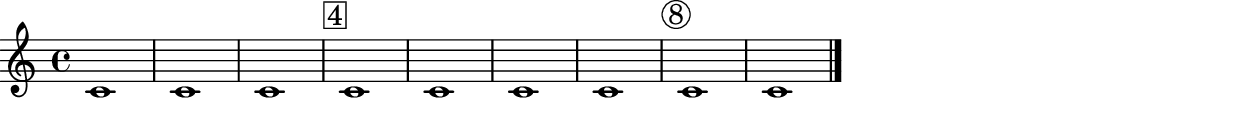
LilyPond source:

%% Generated by lilypond-book
%% Options: [exampleindent=10.16\mm,indent=0\mm,line-width=160\mm]
\include "lilypond-book-preamble.ly"


% ****************************************************************
% Start cut-&-pastable-section
% ****************************************************************

#(ly:set-option 'eps-box-padding 3.000000)



\paper {
  indent = 0\mm
  line-width = 160\mm
  % offset the left padding, also add 1mm as lilypond creates cropped
  % images with a little space on the right
  line-width = #(- line-width (* mm  3.000000) (* mm 1))
}

\layout {
  
}




% ****************************************************************
% ly snippet:
% ****************************************************************
\sourcefilename "snippets/printing-bar-numbers-inside-boxes-or-circles.ly"
\sourcefileline 0
%% DO NOT EDIT this file manually; it was automatically
%% generated from the LilyPond Snippet Repository
%% (http://lsr.di.unimi.it).
%%
%% Make any changes in the LSR itself, or in
%% `Documentation/snippets/new/`, then run
%% `scripts/auxiliar/makelsr.pl`.
%%
%% This file is in the public domain.

\version "2.23.13"

\header {
%% Translation of GIT committish: a8a85e19654e46d725563e6deba44083ef137a2c
  texidocja = "
小節番号は四角や丸の中に表示することができます。
"
  doctitleja = "小節番号を四角や丸の中に表示する"

%% Translation of GIT committish: 2f3474d9af596d677ed5b7ce720ae4d0954a6b51
  texidocit = "
I numeri di battuta possono apparire anche all'interno di rettangoli o cerchi.

"
  doctitleit = "Numeri di battuta racchiusi in rettangoli o cerchi"

%% Translation of GIT committish: a3fd5364fc4f247579da0ed2bfea887ab37285c6
  texidocfr = "
Les numéros de mesure peuvent être encadrés ou entourés d'un cercle.
"

  doctitlefr = "Inscrire le numéro de mesure dans un cadre ou un cercle"

%% Translation of GIT committish: 8ffecf6be17c6ec2ff87cf31873121a8cce29b09
  texidoces = "
Los números de compás también se pueden imprimir dentro de rectángulos o de circunferencias.

"
  doctitlees = "Imprimir números de compás dentro de rectángulos o circunferencias"

%% Translation of GIT committish: 0a868be38a775ecb1ef935b079000cebbc64de40
  texidocde = "
Taktnummern können auch in Boxen oder Kreisen gesetzt werden.

"
  doctitlede = "Setzen von Taktnummern in Kästen oder Kreisen"



%% Translation of GIT committish: 8ffecf6be17c6ec2ff87cf31873121a8cce29b09
  texidocca = "
Els nombres de compàs també es poden imprimir dins de rectangles o de
circumferències. 

"
  doctitleca = "Impressió de nombre de compàs dins de rectangles o circumferències"

  lsrtags = "rhythms, tweaks-and-overrides"

  texidoc = "
Bar numbers can also be printed inside boxes or circles.
"

  doctitle = "Printing bar numbers inside boxes or circles"
} % begin verbatim


\relative c' {
  % Prevent bar numbers at the end of a line and permit them elsewhere
  \override Score.BarNumber.break-visibility = #end-of-line-invisible
  \set Score.barNumberVisibility = #(every-nth-bar-number-visible 4)

  % Increase the size of the bar number by 2
  \override Score.BarNumber.font-size = #2

  % Draw a box round the following bar number(s)
  \override Score.BarNumber.stencil
    = #(make-stencil-boxer 0.1 0.25 ly:text-interface::print)
  \repeat unfold 5 { c1 }

  % Draw a circle round the following bar number(s)
  \override Score.BarNumber.stencil
    = #(make-stencil-circler 0.1 0.25 ly:text-interface::print)
  \repeat unfold 4 { c1 } \bar "|."
}



% ****************************************************************
% end ly snippet
% ****************************************************************
